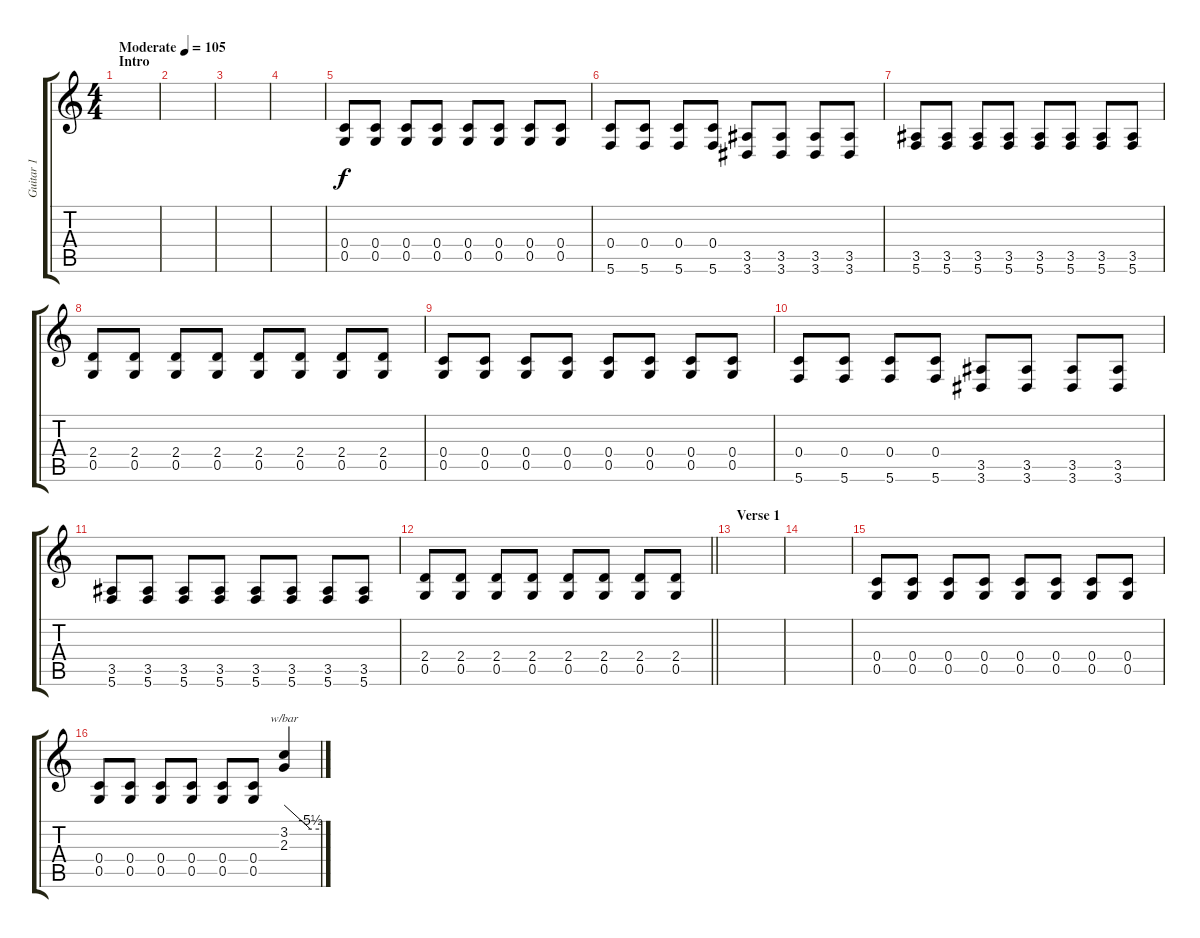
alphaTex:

\track ("Guitar 1" "Guitar 1") {instrument distortionguitar}
\staff {score tabs}
\tuning (D4 A3 F3 C3 G2 C2) {hide}
\ts (4 4)
\section ("" "Intro")
\tempo (105 "Moderate")
\clef g2
\ks c
|
|
|
|
(0.4 0.5).8 (0.4 0.5).8 (0.4 0.5).8 (0.4 0.5).8 (0.4 0.5).8 (0.4 0.5).8 (0.4 0.5).8 (0.4 0.5).8 |
(0.4 5.6).8 (0.4 5.6).8 (0.4 5.6).8 (0.4 5.6).8 (3.5 3.6).8 (3.5 3.6).8 (3.5 3.6).8 (3.5 3.6).8 |
(3.5 5.6).8 (3.5 5.6).8 (3.5 5.6).8 (3.5 5.6).8 (3.5 5.6).8 (3.5 5.6).8 (3.5 5.6).8 (3.5 5.6).8 |
(2.4 0.5).8 (2.4 0.5).8 (2.4 0.5).8 (2.4 0.5).8 (2.4 0.5).8 (2.4 0.5).8 (2.4 0.5).8 (2.4 0.5).8 |
(0.4 0.5).8 (0.4 0.5).8 (0.4 0.5).8 (0.4 0.5).8 (0.4 0.5).8 (0.4 0.5).8 (0.4 0.5).8 (0.4 0.5).8 |
(0.4 5.6).8 (0.4 5.6).8 (0.4 5.6).8 (0.4 5.6).8 (3.5 3.6).8 (3.5 3.6).8 (3.5 3.6).8 (3.5 3.6).8 |
(3.5 5.6).8 (3.5 5.6).8 (3.5 5.6).8 (3.5 5.6).8 (3.5 5.6).8 (3.5 5.6).8 (3.5 5.6).8 (3.5 5.6).8 |
\barLineRight lightlight
(2.4 0.5).8 (2.4 0.5).8 (2.4 0.5).8 (2.4 0.5).8 (2.4 0.5).8 (2.4 0.5).8 (2.4 0.5).8 (2.4 0.5).8 |
\section ("" "Verse 1")
|
|
(0.4 0.5).8 (0.4 0.5).8 (0.4 0.5).8 (0.4 0.5).8 (0.4 0.5).8 (0.4 0.5).8 (0.4 0.5).8 (0.4 0.5).8 |
(0.4 0.5).8 (0.4 0.5).8 (0.4 0.5).8 (0.4 0.5).8 (0.4 0.5).8 (0.4 0.5).8 (3.2 2.3).4{tbe (custom default 0 0 45 -22 60 -22)}
